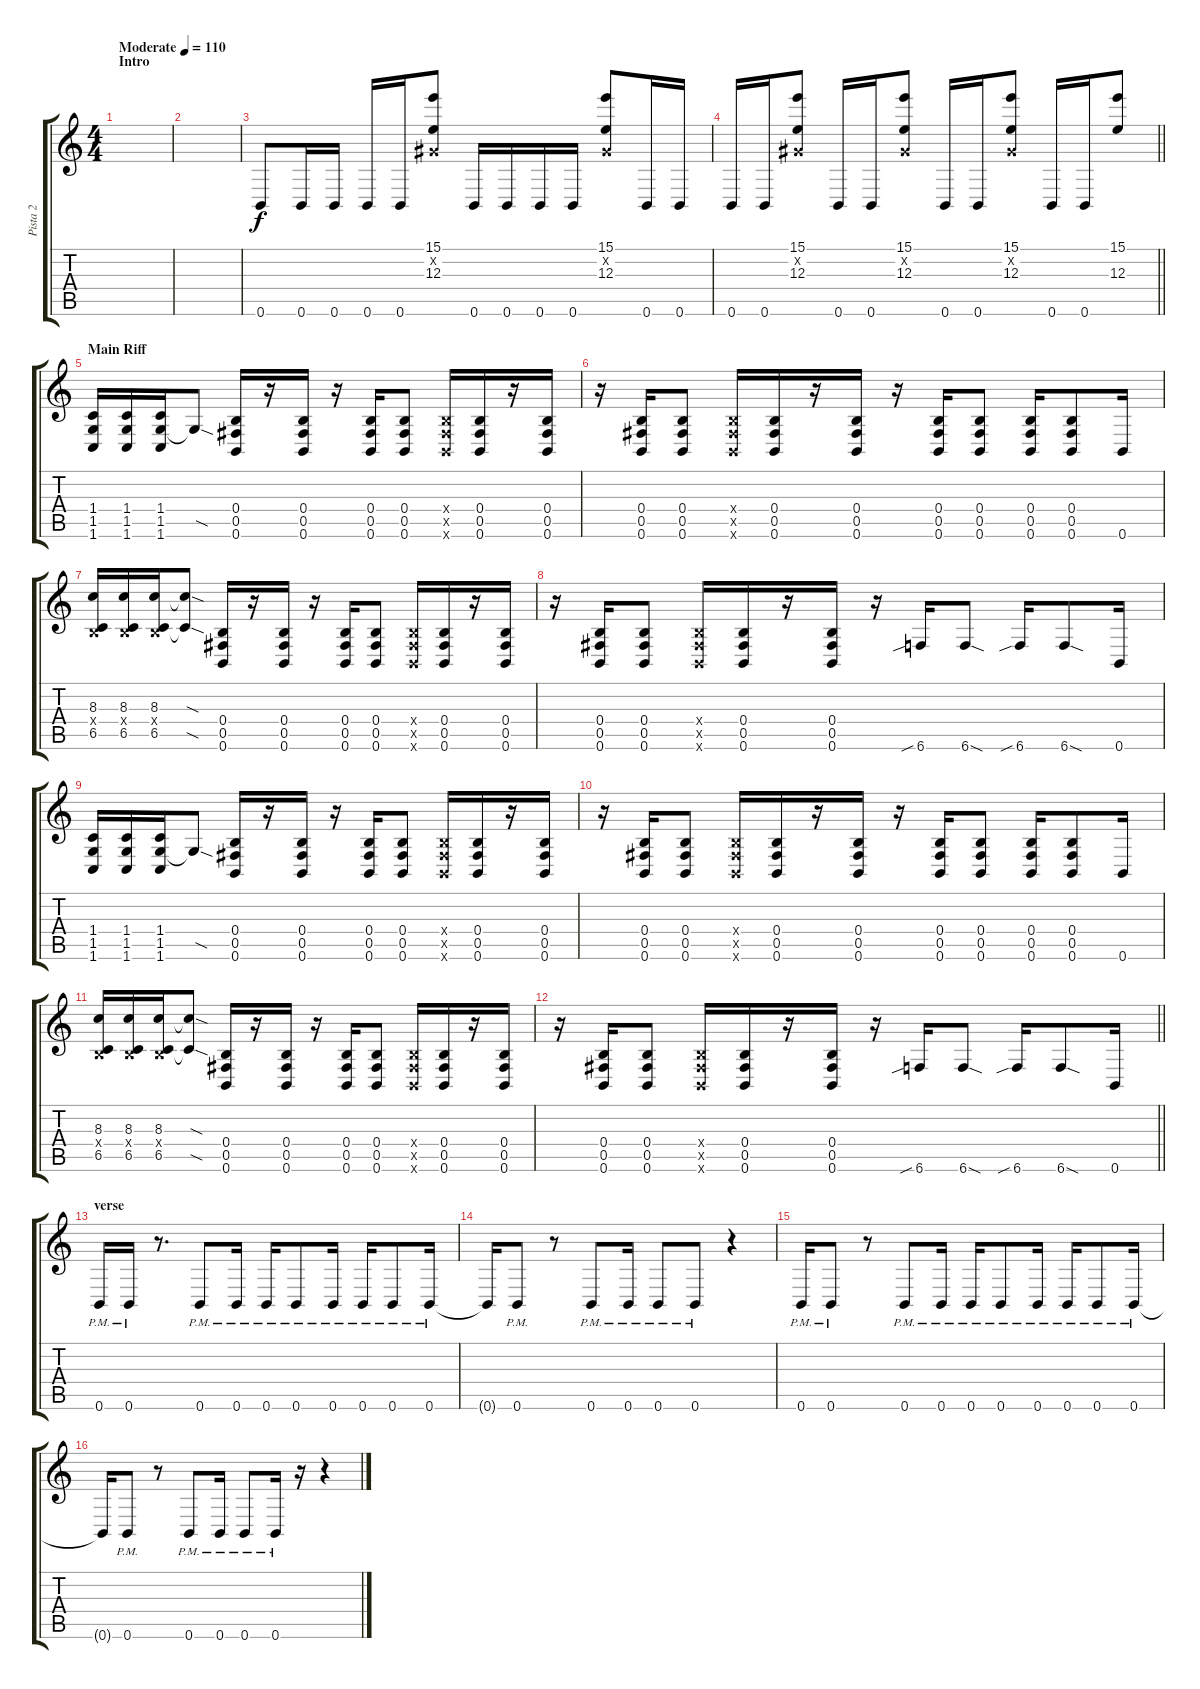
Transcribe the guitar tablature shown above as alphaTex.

\track ("Pista 2" "Pista 2") {instrument distortionguitar}
\staff {score tabs}
\tuning (Db4 Ab3 E3 B2 Gb2 B1) {hide}
\ts (4 4)
\section ("" "Intro")
\tempo (110 "Moderate")
\clef g2
\ks c
|
|
0.6.8 0.6.16 0.6.16 0.6.16 0.6.16 (15.1 0.2{x} 12.3).8 0.6.16 0.6.16 0.6.16 0.6.16 (15.1 0.2{x} 12.3).8 0.6.16 0.6.16 |
\barLineRight lightlight
0.6.16 0.6.16 (15.1 0.2{x} 12.3).8 0.6.16 0.6.16 (15.1 0.2{x} 12.3).8 0.6.16 0.6.16 (15.1 0.2{x} 12.3).8 0.6.16 0.6.16 (15.1 12.3).8 |
\section ("" "Main Riff")
(1.4 1.5 1.6).16 (1.4 1.5 1.6).16 (1.4 1.5 1.6).16 1.5{sod t}.8 (0.4 0.5 0.6).16 r.16 (0.4 0.5 0.6).16 r.16 (0.4 0.5 0.6).16 (0.4 0.5 0.6).8 (0.4{x} 0.5{x} 0.6{x}).16 (0.4 0.5 0.6).16 r.16 (0.4 0.5 0.6).16 |
r.16 (0.4 0.5 0.6).16 (0.4 0.5 0.6).8 (0.4{x} 0.5{x} 0.6{x}).16 (0.4 0.5 0.6).16 r.16 (0.4 0.5 0.6).16 r.16 (0.4 0.5 0.6).16 (0.4 0.5 0.6).8 (0.4 0.5 0.6).16 (0.4 0.5 0.6).8 0.6.16 |
(8.3 0.4{x} 6.5).16 (8.3 0.4{x} 6.5).16 (8.3 0.4{x} 6.5).16 (8.3{sod t} 6.5{sod t}).8 (0.4 0.5 0.6).16 r.16 (0.4 0.5 0.6).16 r.16 (0.4 0.5 0.6).16 (0.4 0.5 0.6).8 (0.4{x} 0.5{x} 0.6{x}).16 (0.4 0.5 0.6).16 r.16 (0.4 0.5 0.6).16 |
r.16 (0.4 0.5 0.6).16 (0.4 0.5 0.6).8 (0.4{x} 0.5{x} 0.6{x}).16 (0.4 0.5 0.6).16 r.16 (0.4 0.5 0.6).16 r.16 6.6{sib}.16 6.6{sod}.8 6.6{sib}.16 6.6{sod}.8 0.6.16 |
(1.4 1.5 1.6).16 (1.4 1.5 1.6).16 (1.4 1.5 1.6).16 1.5{sod t}.8 (0.4 0.5 0.6).16 r.16 (0.4 0.5 0.6).16 r.16 (0.4 0.5 0.6).16 (0.4 0.5 0.6).8 (0.4{x} 0.5{x} 0.6{x}).16 (0.4 0.5 0.6).16 r.16 (0.4 0.5 0.6).16 |
r.16 (0.4 0.5 0.6).16 (0.4 0.5 0.6).8 (0.4{x} 0.5{x} 0.6{x}).16 (0.4 0.5 0.6).16 r.16 (0.4 0.5 0.6).16 r.16 (0.4 0.5 0.6).16 (0.4 0.5 0.6).8 (0.4 0.5 0.6).16 (0.4 0.5 0.6).8 0.6.16 |
(8.3 0.4{x} 6.5).16 (8.3 0.4{x} 6.5).16 (8.3 0.4{x} 6.5).16 (8.3{sod t} 6.5{sod t}).8 (0.4 0.5 0.6).16 r.16 (0.4 0.5 0.6).16 r.16 (0.4 0.5 0.6).16 (0.4 0.5 0.6).8 (0.4{x} 0.5{x} 0.6{x}).16 (0.4 0.5 0.6).16 r.16 (0.4 0.5 0.6).16 |
\barLineRight lightlight
r.16 (0.4 0.5 0.6).16 (0.4 0.5 0.6).8 (0.4{x} 0.5{x} 0.6{x}).16 (0.4 0.5 0.6).16 r.16 (0.4 0.5 0.6).16 r.16 6.6{sib}.16 6.6{sod}.8 6.6{sib}.16 6.6{sod}.8 0.6.16 |
\section ("" "verse")
0.6{pm}.16 0.6{pm}.16 r.8{d} 0.6{pm}.8 0.6{pm}.16 0.6{pm}.16 0.6{pm}.8 0.6{pm}.16 0.6{pm}.16 0.6{pm}.8 0.6{pm}.16 |
0.6{t}.16 0.6{pm}.8 r.8 0.6{pm}.8 0.6{pm}.16 0.6{pm}.8 0.6{pm}.8 r.4 |
0.6{pm}.16 0.6{pm}.8 r.8 0.6{pm}.8 0.6{pm}.16 0.6{pm}.16 0.6{pm}.8 0.6{pm}.16 0.6{pm}.16 0.6{pm}.8 0.6{pm}.16 |
0.6{t}.16 0.6{pm}.8 r.8 0.6{pm}.8 0.6{pm}.16 0.6{pm}.8 0.6{pm}.16 r.16 r.4
